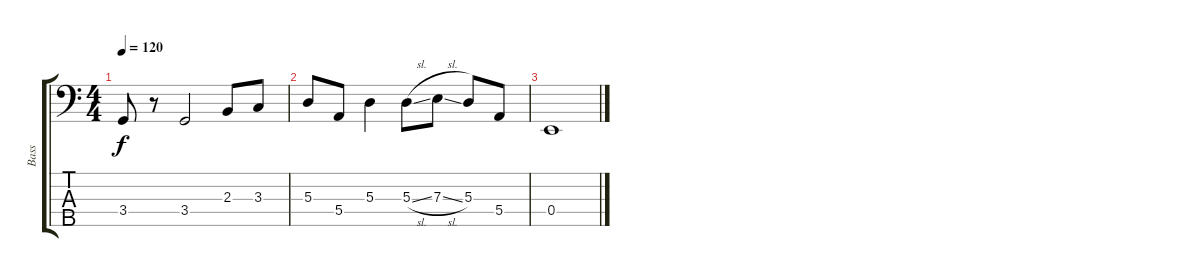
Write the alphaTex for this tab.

\track ("Bass" "Bass") {instrument electricbassfinger}
\staff {score tabs}
\tuning (G2 D2 A1 E1 B0) {hide}
\ts (4 4)
\tempo 120
\clef f4
\ks c
3.4.8{dy f} r.8 3.4.2 2.3.8 3.3.8 |
5.3.8 5.4.8 5.3.4 5.3{sl}.8 7.3{sl}.8 5.3.8 5.4.8 |
0.4.1
